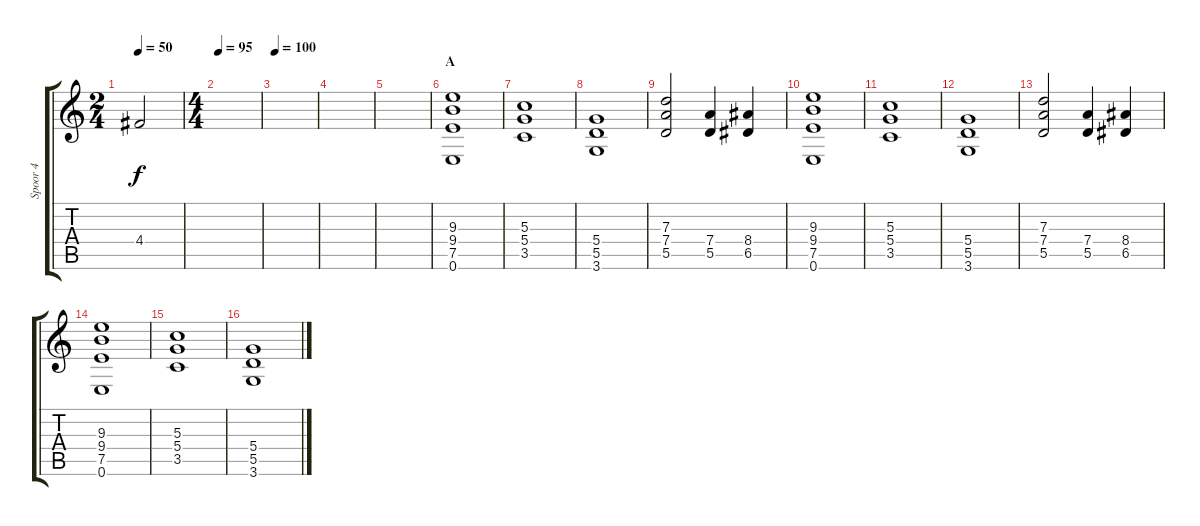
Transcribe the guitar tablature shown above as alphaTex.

\track ("Spoor 4" "Spoor 4") {instrument overdrivenguitar}
\staff {score tabs}
\tuning (E4 B3 G3 D3 A2 E2) {hide}
\ts (2 4)
\tempo 50
\clef g2
\ks c
4.4{t}.2{dy f} |
\ts (4 4)
\tempo 95
|
\tempo 100
|
|
|
\section ("" "A")
(9.3 9.4 7.5 0.6).1{volume 11} |
(5.3 5.4 3.5).1 |
(5.4 5.5 3.6).1 |
(7.3 7.4 5.5).2 (7.4 5.5).4 (8.4 6.5).4 |
(9.3 9.4 7.5 0.6).1 |
(5.3 5.4 3.5).1 |
(5.4 5.5 3.6).1 |
(7.3 7.4 5.5).2 (7.4 5.5).4 (8.4 6.5).4 |
(9.3 9.4 7.5 0.6).1 |
(5.3 5.4 3.5).1 |
(5.4 5.5 3.6).1
